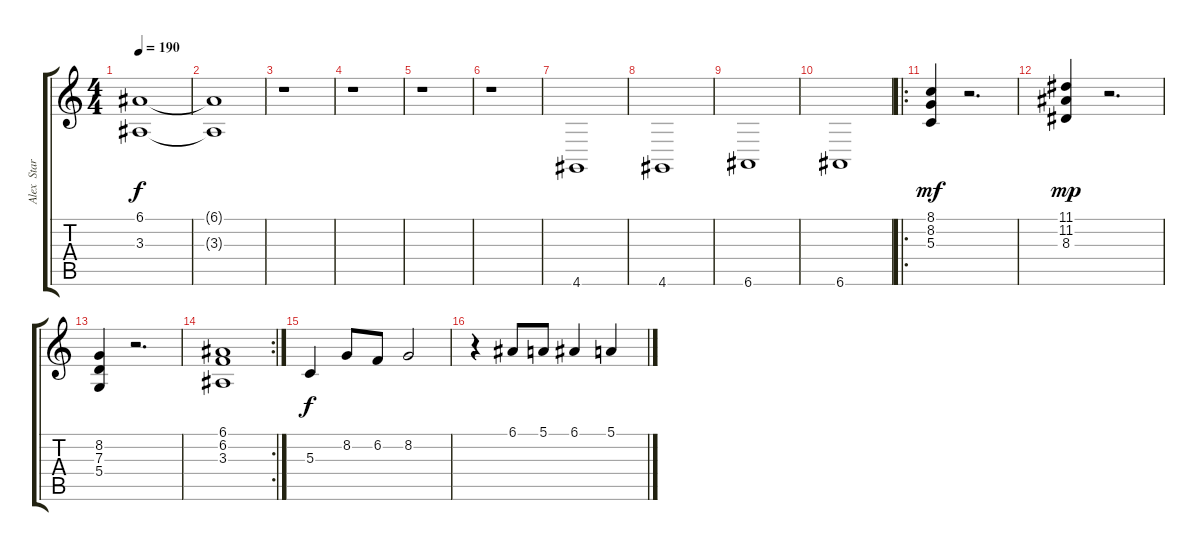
\track ("Alex  Staropli 2" "Alex  Star") {instrument brasssection}
\staff {score tabs}
\tuning (E4 B3 G3 D3 A2 E2) {hide}
\ts (4 4)
\tempo 190
\clef g2
\ks c
(6.1{t} 3.3{t}).1{dy f} |
(6.1{t} 3.3{t}).1 |
r.1 |
r.1 |
r.1 |
r.1 |
4.6.1{instrument timpani} |
4.6.1 |
6.6.1 |
6.6.1 |
\ro
(8.1 8.2 5.3).4{dy mf instrument brasssection} r.2{d} |
(11.1 11.2 8.3).4{dy mp} r.2{d} |
(8.2 7.3 5.4).4 r.2{d} |
\rc 2
(6.1 6.2 3.3).1 |
5.3.4{dy f} 8.2.8 6.2.8 8.2.2 |
r.4 6.1.8 5.1.8 6.1.4 5.1.4
